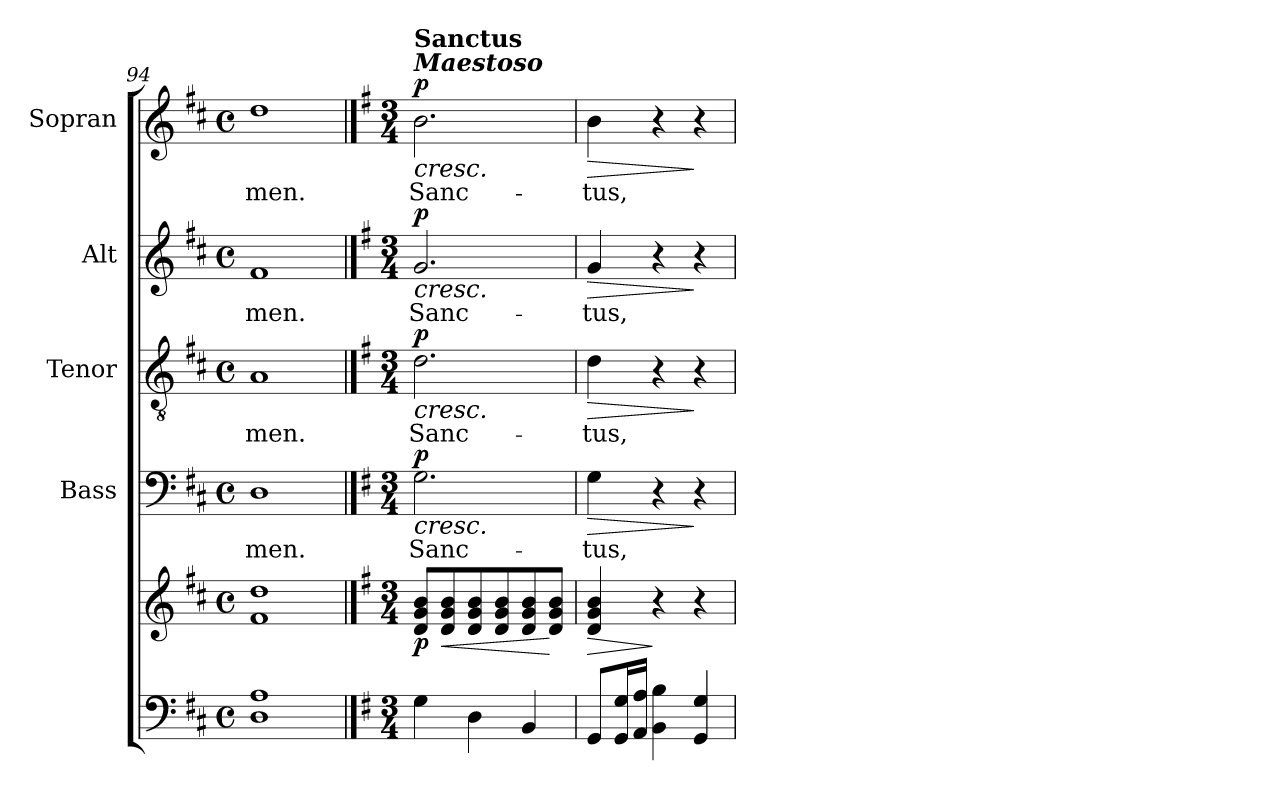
**kern	**kern	**dynam	**kern	**text	**dynam	**kern	**text	**dynam	**kern	**text	**dynam	**kern	**text	**dynam
*part5	*part5	*part5	*part4	*part4	*part4	*part3	*part3	*part3	*part2	*part2	*part2	*part1	*part1	*part1
*staff6	*staff5	*staff5/6	*staff4	*staff4	*staff4	*staff3	*staff3	*staff3	*staff2	*staff2	*staff2	*staff1	*staff1	*staff1
*	*	*	*I"Bass	*	*	*I"Tenor	*	*	*I"Alt	*	*	*I"Sopran	*	*
*	*	*	*I'B.	*	*	*I'T.	*	*	*I'A.	*	*	*I'S.	*	*
*clefF4	*clefG2	*	*clefF4	*	*	*clefGv2	*	*	*clefG2	*	*	*clefG2	*	*
*k[f#c#]	*k[f#c#]	*	*k[f#c#]	*	*	*k[f#c#]	*	*	*k[f#c#]	*	*	*k[f#c#]	*	*
*D:	*D:	*	*D:	*	*	*D:	*	*	*D:	*	*	*D:	*	*
*M4/4	*M4/4	*	*M4/4	*	*	*M4/4	*	*	*M4/4	*	*	*M4/4	*	*
*met(c)	*met(c)	*	*met(c)	*	*	*met(c)	*	*	*met(c)	*	*	*met(c)	*	*
=94	=94	=94	=94	=94	=94	=94	=94	=94	=94	=94	=94	=94	=94	=94
*^	*^	*	*	*	*	*	*	*	*	*	*	*	*	*
!	!	!	!	!	!	!LO:LY:b	!	!	!LO:LY:b	!	!	!LO:LY:b	!	!	!LO:LY:b	!
1A	1D	1dd	1f#	.	1D	-men.	.	1A	-men.	.	1f#	-men.	.	1dd	-men.	.
*v	*v	*	*	*	*	*	*	*	*	*	*	*	*	*	*	*
*	*v	*v	*	*	*	*	*	*	*	*	*	*	*	*	*
!!LO:PB:g=z
==95	==95	==95	==95	==95	==95	==95	==95	==95	==95	==95	==95	==95	==95	==95
*k[f#]	*k[f#]	*	*k[f#]	*	*	*k[f#]	*	*	*k[f#]	*	*	*k[f#]	*	*
*G:	*G:	*	*G:	*	*	*G:	*	*	*G:	*	*	*G:	*	*
*M3/4	*M3/4	*	*M3/4	*	*	*M3/4	*	*	*M3/4	*	*	*M3/4	*	*
*^	*^	*	*	*	*	*	*	*	*	*	*	*	*	*
!	!	!	!	!	!	!	!	!	!	!	!	!	!	!LO:TX:a:Bi:t=Maestoso	!	!
!	!	!	!	!	!	!	!	!	!	!	!	!	!	!LO:TX:a:B:t=Sanctus	!	!
!	!	!	!	!LO:DY:b	!	!LO:LY:b	!LO:HP:b	!	!LO:LY:b	!LO:HP:b	!	!LO:LY:b	!LO:HP:b	!	!LO:LY:b	!LO:HP:b
!	!	!	!	!	!	!	!LO:DY:n=1:a	!	!	!LO:DY:n=1:a	!	!	!LO:DY:n=1:a	!	!	!LO:DY:n=1:a
*v	*v	*	*	*	*	*	*	*	*	*	*	*	*	*	*	*
*	*v	*v	*	*	*	*	*	*	*	*	*	*	*	*	*
4G\	8d/ 8g/ 8b/L	p	2.G\	Sanc-	< p	2.d\	Sanc-	< p	2.g/	Sanc-	< p	2.b\	Sanc-	< p
!	!	!LO:HP:b	!	!	!	!	!	!	!	!	!	!	!	!
.	8d/ 8g/ 8b/	<	.	.	.	.	.	.	.	.	.	.	.	.
4D\	8d/ 8g/ 8b/	.	.	.	.	.	.	.	.	.	.	.	.	.
.	8d/ 8g/ 8b/	.	.	.	.	.	.	.	.	.	.	.	.	.
4BB/	8d/ 8g/ 8b/	.	.	.	.	.	.	.	.	.	.	.	.	.
.	8d/ 8g/ 8b/J	[	.	.	.	.	.	.	.	.	.	.	.	.
=96	=96	=96	=96	=96	=96	=96	=96	=96	=96	=96	=96	=96	=96	=96
!	!	!LO:HP:b	!	!LO:LY:b	!LO:HP:b	!	!LO:LY:b	!LO:HP:b	!	!LO:LY:b	!LO:HP:b	!	!LO:LY:b	!LO:HP:b
8GG/L	4d/ 4g/ 4b/	>	4G\	-tus,	>	4d\	-tus,	>	4g/	-tus,	>	4b\	-tus,	>
16GG/ 16G/L	.	.	.	.	.	.	.	.	.	.	.	.	.	.
16AA/ 16A/JJ	.	.	.	.	.	.	.	.	.	.	.	.	.	.
4BB\ 4B\	4r	]	4r	.	[	4r	.	[	4r	.	[	4r	.	[
4GG/ 4G/	4r	.	4r	.	]	4r	.	]	4r	.	]	4r	.	]
=	=	=	=	=	=	=	=	=	=	=	=	=	=	=
*-	*-	*-	*-	*-	*-	*-	*-	*-	*-	*-	*-	*-	*-	*-
